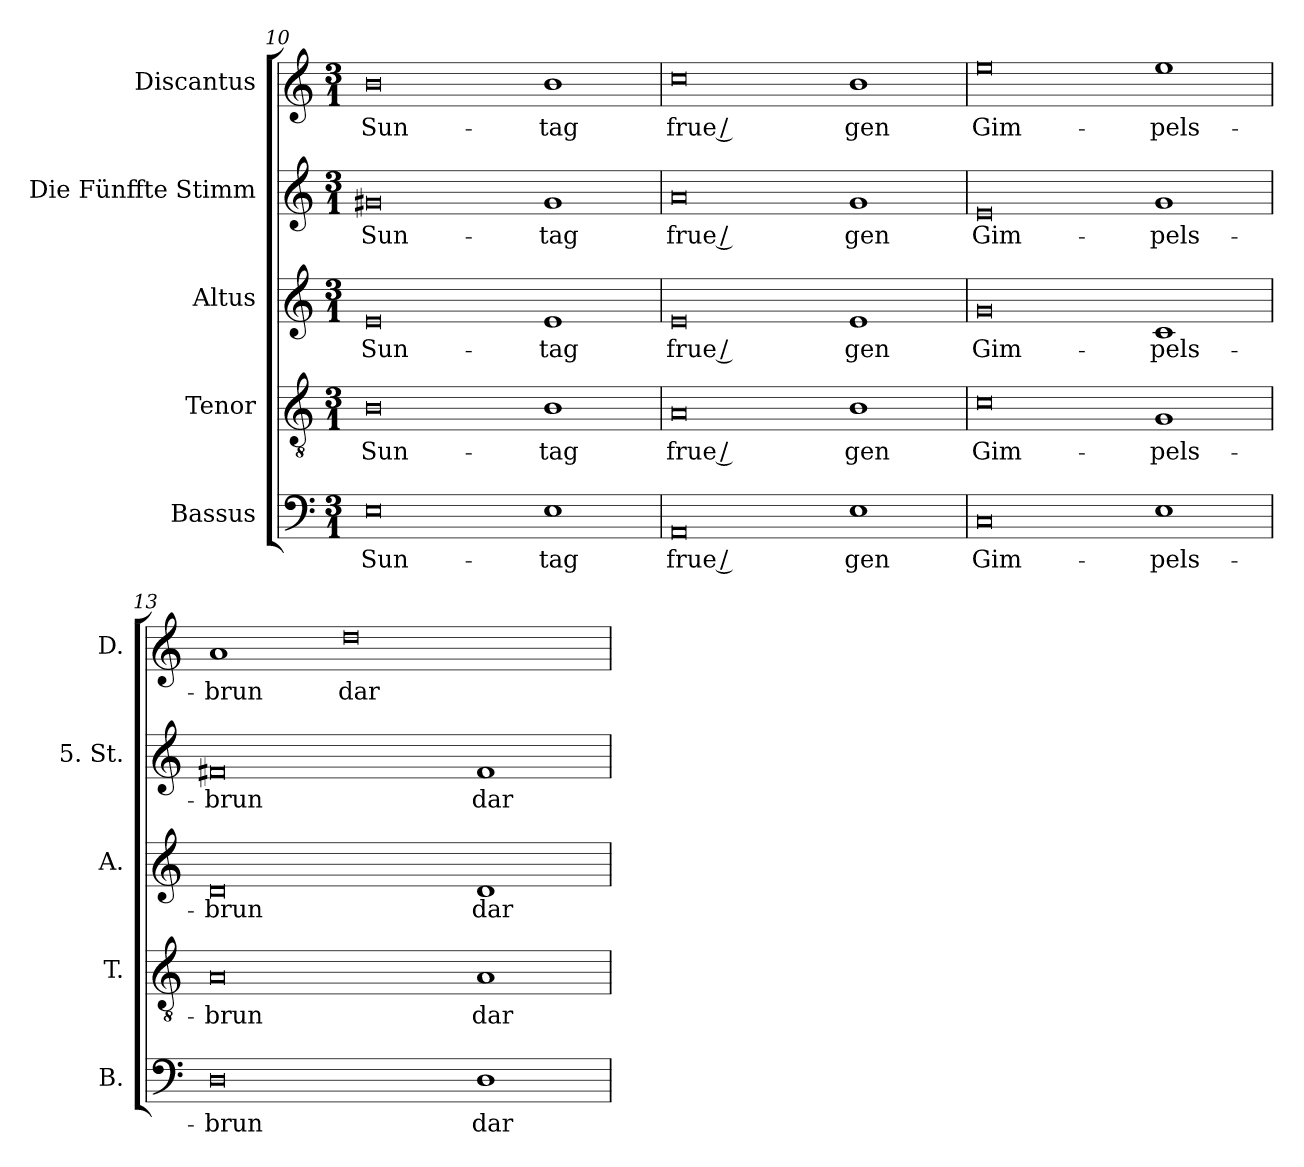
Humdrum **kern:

**kern	**text	**kern	**text	**kern	**text	**kern	**text	**kern	**text
*part5	*part5	*part4	*part4	*part3	*part3	*part2	*part2	*part1	*part1
*staff5	*staff5	*staff4	*staff4	*staff3	*staff3	*staff2	*staff2	*staff1	*staff1
*I"Bassus	*	*I"Tenor	*	*I"Altus	*	*I"Die Fünffte Stimm	*	*I"Discantus	*
*I'B.	*	*I'T.	*	*I'A.	*	*I'5. St.	*	*I'D.	*
!!LO:LB:g=z
*clefF4	*	*clefGv2	*	*clefG2	*	*clefG2	*	*clefG2	*
*	*	*ITrd7c12	*	*	*	*	*	*	*
*k[]	*	*k[]	*	*k[]	*	*k[]	*	*k[]	*
*C:	*	*C:	*	*C:	*	*C:	*	*C:	*
*M3/1	*	*M3/1	*	*M3/1	*	*M3/1	*	*M3/1	*
=10	=10	=10	=10	=10	=10	=10	=10	=10	=10
!	!LO:LY:b:color=#000000	!	!	!	!	!	!	!	!
!	!	!	!LO:LY:b:color=#000000	!	!	!	!	!	!
!	!	!	!	!	!LO:LY:b:color=#000000	!	!	!	!
!	!	!	!	!	!	!	!LO:LY:b:color=#000000	!	!
!	!	!	!	!	!	!	!	!	!LO:LY:b:color=#000000
0Ei	Sun-	0BBi	Sun-	0ei	Sun-	0g#Xi	Sun-	0bi	Sun-
!	!LO:LY:b:color=#000000	!	!	!	!	!	!	!	!
!	!	!	!LO:LY:b:color=#000000	!	!	!	!	!	!
!	!	!	!	!	!LO:LY:b:color=#000000	!	!	!	!
!	!	!	!	!	!	!	!LO:LY:b:color=#000000	!	!
!	!	!	!	!	!	!	!	!	!LO:LY:b:color=#000000
1Ei	-tag	1BBi	-tag	1ei	-tag	1g#i	-tag	1bi	-tag
=11	=11	=11	=11	=11	=11	=11	=11	=11	=11
!	!LO:LY:b:color=#000000	!	!	!	!	!	!	!	!
!	!	!	!LO:LY:b:color=#000000	!	!	!	!	!	!
!	!	!	!	!	!LO:LY:b:color=#000000	!	!	!	!
!	!	!	!	!	!	!	!LO:LY:b:color=#000000	!	!
!	!	!	!	!	!	!	!	!	!LO:LY:b:color=#000000
0AAi	frue /	0AAi	frue /	0ei	frue /	0ai	frue /	0cci	frue /
!	!LO:LY:b:color=#000000	!	!	!	!	!	!	!	!
!	!	!	!LO:LY:b:color=#000000	!	!	!	!	!	!
!	!	!	!	!	!LO:LY:b:color=#000000	!	!	!	!
!	!	!	!	!	!	!	!LO:LY:b:color=#000000	!	!
!	!	!	!	!	!	!	!	!	!LO:LY:b:color=#000000
1Ei	gen	1BBi	gen	1ei	gen	1gi	gen	1bi	gen
=12	=12	=12	=12	=12	=12	=12	=12	=12	=12
!	!LO:LY:b:color=#000000	!	!	!	!	!	!	!	!
!	!	!	!LO:LY:b:color=#000000	!	!	!	!	!	!
!	!	!	!	!	!LO:LY:b:color=#000000	!	!	!	!
!	!	!	!	!	!	!	!LO:LY:b:color=#000000	!	!
!	!	!	!	!	!	!	!	!	!LO:LY:b:color=#000000
0Ci	Gim-	0Ci	Gim-	0gi	Gim-	0ei	Gim-	0eei	Gim-
!	!LO:LY:b:color=#000000	!	!	!	!	!	!	!	!
!	!	!	!LO:LY:b:color=#000000	!	!	!	!	!	!
!	!	!	!	!	!LO:LY:b:color=#000000	!	!	!	!
!	!	!	!	!	!	!	!LO:LY:b:color=#000000	!	!
!	!	!	!	!	!	!	!	!	!LO:LY:b:color=#000000
1Ei	-pels-	1GGi	-pels-	1ci	-pels-	1gi	-pels-	1eei	-pels-
=13	=13	=13	=13	=13	=13	=13	=13	=13	=13
!	!LO:LY:b:color=#000000	!	!	!	!	!	!	!	!
!	!	!	!LO:LY:b:color=#000000	!	!	!	!	!	!
!	!	!	!	!	!LO:LY:b:color=#000000	!	!	!	!
!	!	!	!	!	!	!	!LO:LY:b:color=#000000	!	!
!	!	!	!	!	!	!	!	!	!LO:LY:b:color=#000000
0Di	-brun	0AAi	-brun	0di	-brun	0f#Xi	-brun	1ai	-brun
!	!	!	!	!	!	!	!	!	!LO:LY:b:color=#000000
.	.	.	.	.	.	.	.	0ddi	dar-
!	!LO:LY:b:color=#000000	!	!	!	!	!	!	!	!
!	!	!	!LO:LY:b:color=#000000	!	!	!	!	!	!
!	!	!	!	!	!LO:LY:b:color=#000000	!	!	!	!
!	!	!	!	!	!	!	!LO:LY:b:color=#000000	!	!
1Di	dar-	1AAi	dar-	1di	dar-	1f#i	dar-	.	.
=	=	=	=	=	=	=	=	=	=
*-	*-	*-	*-	*-	*-	*-	*-	*-	*-
